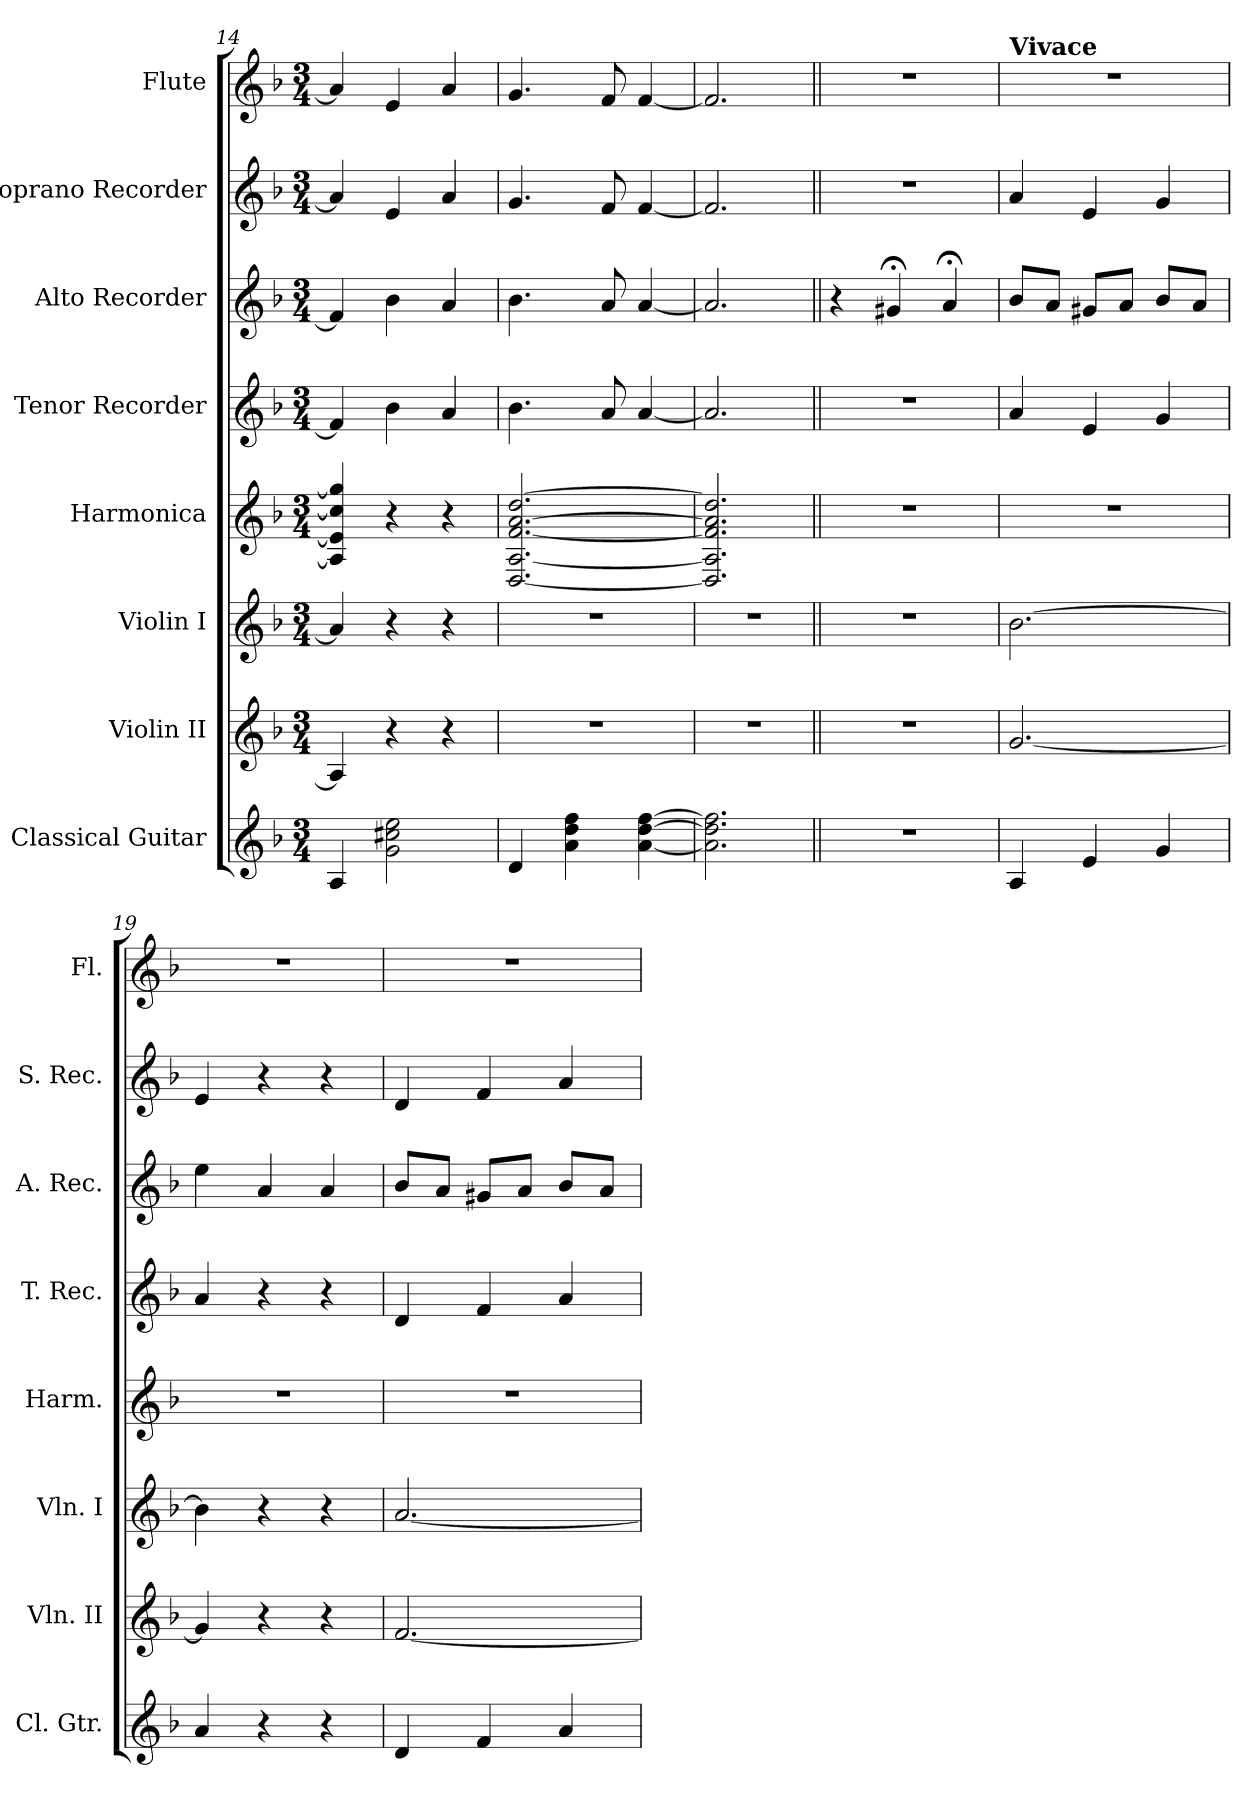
**kern	**kern	**kern	**kern	**kern	**kern	**kern	**kern
*part8	*part7	*part6	*part5	*part4	*part3	*part2	*part1
*staff8	*staff7	*staff6	*staff5	*staff4	*staff3	*staff2	*staff1
*I"Classical Guitar	*I"Violin II	*I"Violin I	*I"Harmonica	*I"Tenor Recorder	*I"Alto Recorder	*I"Soprano Recorder	*I"Flute
*I'Cl. Gtr.	*I'Vln. II	*I'Vln. I	*I'Harm.	*I'T. Rec.	*I'A. Rec.	*I'S. Rec.	*I'Fl.
*clefG2	*clefG2	*clefG2	*clefG2	*clefG2	*clefG2	*clefG2	*clefG2
*ITrd7c12	*	*	*	*	*	*ITrd-7c-12	*
*k[b-]	*k[b-]	*k[b-]	*k[b-]	*k[b-]	*k[b-]	*k[b-]	*k[b-]
*F:	*F:	*F:	*F:	*F:	*F:	*F:	*F:
*M3/4	*M3/4	*M3/4	*M3/4	*M3/4	*M3/4	*M3/4	*M3/4
=14	=14	=14	=14	=14	=14	=14	=14
4AA/	4A/]	4a/]	4A/] 4e/] 4cc#/] 4gg/]	4f/]	4f/]	4aa/]	4a/]
2G\ 2c#X\ 2e\	4r	4r	4r	4b-\	4b-\	4ee/	4e/
.	4r	4r	4r	4a/	4a/	4aa/	4a/
=15	=15	=15	=15	=15	=15	=15	=15
4D/	2.r	2.r	[2.D/ [2.A/ [2.f/ [2.a/ [2.dd/	4.b-\	4.b-\	4.gg/	4.g/
4A\ 4d\ 4f\	.	.	.	.	.	.	.
.	.	.	.	8a/	8a/	8ff/	8f/
[4A\ [4d\ [4f\	.	.	.	[4a/	[4a/	[4ff/	[4f/
=16	=16	=16	=16	=16	=16	=16	=16
2.A\] 2.d\] 2.f\]	2.r	2.r	2.D/] 2.A/] 2.f/] 2.a/] 2.dd/]	2.a/]	2.a/]	2.ff/]	2.f/]
=17||	=17||	=17||	=17||	=17||	=17||	=17||	=17||
2.r	2.r	2.r	2.r	2.r	4r	2.r	2.r
.	.	.	.	.	4g#X;</	.	.
.	.	.	.	.	4a;</	.	.
!!LO:LB:g=z
=18	=18	=18	=18	=18	=18	=18	=18
!	!	!	!	!	!	!	!LO:TX:a:B:t=Vivace
4AA/	[2.g/	[2.b-\	2.r	4a/	8b-/L	4aa/	2.r
.	.	.	.	.	8a/J	.	.
4E/	.	.	.	4e/	8g#X/L	4ee/	.
.	.	.	.	.	8a/J	.	.
4G/	.	.	.	4g/	8b-/L	4gg/	.
.	.	.	.	.	8a/J	.	.
=19	=19	=19	=19	=19	=19	=19	=19
4A/	4g/]	4b-\]	2.r	4a/	4ee\	4ee/	2.r
4r	4r	4r	.	4r	4a/	4r	.
4r	4r	4r	.	4r	4a/	4r	.
=20	=20	=20	=20	=20	=20	=20	=20
4D/	[2.f/	[2.a/	2.r	4d/	8b-/L	4dd/	2.r
.	.	.	.	.	8a/J	.	.
4F/	.	.	.	4f/	8g#X/L	4ff/	.
.	.	.	.	.	8a/J	.	.
4A/	.	.	.	4a/	8b-/L	4aa/	.
.	.	.	.	.	8a/J	.	.
=	=	=	=	=	=	=	=
*-	*-	*-	*-	*-	*-	*-	*-
